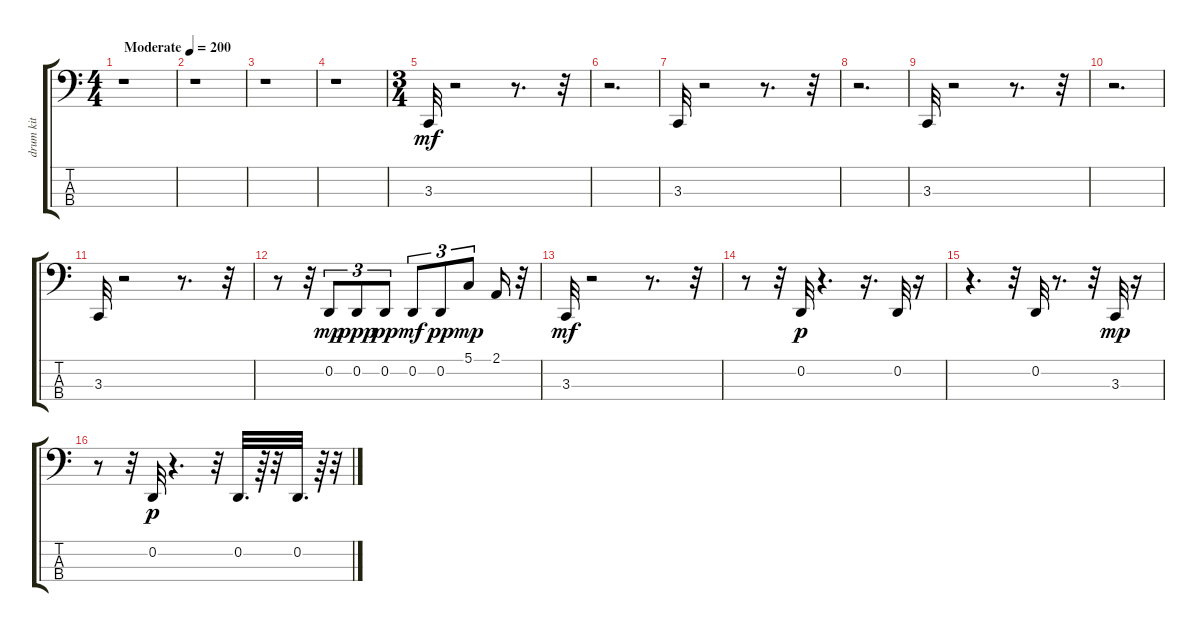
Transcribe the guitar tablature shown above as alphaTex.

\track (" drum kit (bass dr./snare dr./tom)" " drum kit ") {instrument brightacousticpiano}
\staff {score tabs}
\tuning (G2 D2 A1 E1) {hide}
\ts (4 4)
\tempo (200 "Moderate")
\clef f4
\ks c
r.1{dy mf instrument brightacousticpiano} |
r.1 |
r.1 |
r.1 |
\ts (3 4)
3.3.32{balance 8 instrument brightacousticpiano} r.2 r.8{d} r.32 |
r.2{d} |
3.3.32 r.2 r.8{d} r.32 |
r.2{d} |
3.3.32 r.2 r.8{d} r.32 |
r.2{d} |
3.3.32 r.2 r.8{d} r.32 |
r.8 r.32 0.2.8{tu (3 2) dy mp} 0.2.8{tu (3 2) dy ppp} 0.2.8{tu (3 2) dy pp} 0.2.8{tu (3 2) dy mf} 0.2.8{tu (3 2) dy pp} 5.1.8{tu (3 2) dy mp} 2.1.16 r.32 |
3.3.32{dy mf} r.2 r.8{d} r.32 |
r.8 r.32 0.2.32{dy p} r.4{d} r.16{d} 0.2.32 r.16 |
r.4{d} r.32 0.2.32 r.8{d} r.32 3.3.32{dy mp} r.16 |
r.8 r.32 0.2.32{dy p} r.4{d} r.32 0.2.32{d} r.64 r.32 0.2.32{d} r.64 r.32{tu (3 2)}
